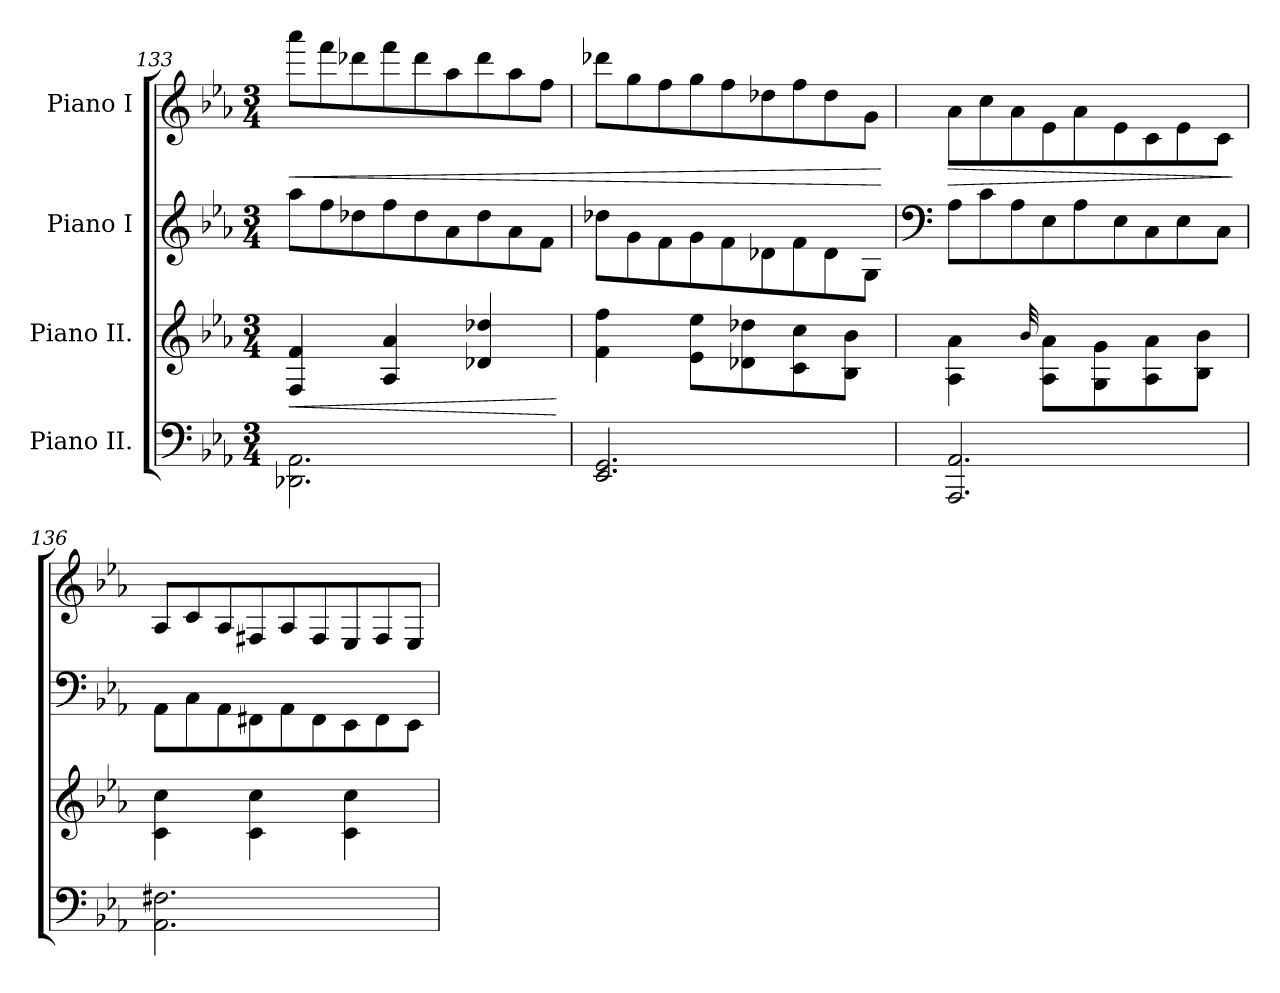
**kern	**kern	**dynam	**kern	**kern	**dynam
*part4	*part3	*part3	*part2	*part1	*part1
*staff4	*staff3	*staff3	*staff2	*staff1	*staff1
*I"Piano II.	*I"Piano II.	*	*I"Piano I	*I"Piano I	*
*clefF4	*clefG2	*	*clefG2	*clefG2	*
*k[b-e-a-]	*k[b-e-a-]	*	*k[b-e-a-]	*k[b-e-a-]	*
*M3/4	*M3/4	*	*M3/4	*M3/4	*
=133	=133	=133	=133	=133	=133
!	!	!LO:HP:b	!	!	!
*	*	*	*Xtuplet	*Xtuplet	*
!	!	!	!	!	!LO:HP:b
2.DD-X\ 2.AA-\	4F/ 4f/	<	12aa-\L	12aaa-\L	<
.	.	.	12ff\	12fff\	.
.	.	.	12dd-X\	12ddd-X\	.
.	4A-/ 4a-/	.	12ff\	12fff\	.
.	.	.	12dd-\	12ddd-\	.
.	.	.	12a-\	12aa-\	.
.	4d-X/ 4dd-X/	.	12dd-\	12ddd-\	.
.	.	.	12a-\	12aa-\	.
.	.	.	12f\J	12ff\J	.
.	.	[	.	.	.
=134	=134	=134	=134	=134	=134
2.EE-/ 2.GG/	4f\ 4ff\	.	12dd-X\L	12ddd-X\L	.
.	.	.	12g\	12gg\	.
.	.	.	12f\	12ff\	.
.	8e-\ 8ee-\L	.	12g\	12gg\	.
.	.	.	12f\	12ff\	.
.	8d-X\ 8dd-X\	.	.	.	.
.	.	.	12d-X\	12dd-X\	.
.	8c\ 8cc\	.	12f\	12ff\	.
.	.	.	12d-\	12dd-\	.
.	8B-\ 8b-\J	.	.	.	.
.	.	.	12G\J	12g\J	.
.	.	.	.	.	[
=135	=135	=135	=135	=135	=135
*	*	*	*clefF4	*	*
!	!	!	!	!	!LO:HP:b
2.AAA-/ 2.AA-/	4A-\ 4a-\	.	12A-\L	12a-\L	>
.	.	.	12c\	12cc\	.
.	.	.	12A-\	12a-\	.
.	32qqb-/	.	.	.	.
.	8A-\ 8a-\L	.	12E-\	12e-\	.
.	.	.	12A-\	12a-\	.
.	8G\ 8g\	.	.	.	.
.	.	.	12E-\	12e-\	.
.	8A-\ 8a-\	.	12C\	12c\	.
.	.	.	12E-\	12e-\	.
.	8B-\ 8b-\J	.	.	.	.
.	.	.	12C\J	12c\J	.
.	.	.	.	.	]
=136	=136	=136	=136	=136	=136
2.AA-\ 2.F#X\	4c\ 4cc\	.	12AA-\L	12A-/L	.
.	.	.	12C\	12c/	.
.	.	.	12AA-\	12A-/	.
.	4c\ 4cc\	.	12FF#X\	12F#X/	.
.	.	.	12AA-\	12A-/	.
.	.	.	12FF#\	12F#/	.
.	4c\ 4cc\	.	12EE-\	12E-/	.
.	.	.	12FF#\	12F#/	.
.	.	.	12EE-\J	12E-/J	.
=	=	=	=	=	=
*-	*-	*-	*-	*-	*-
